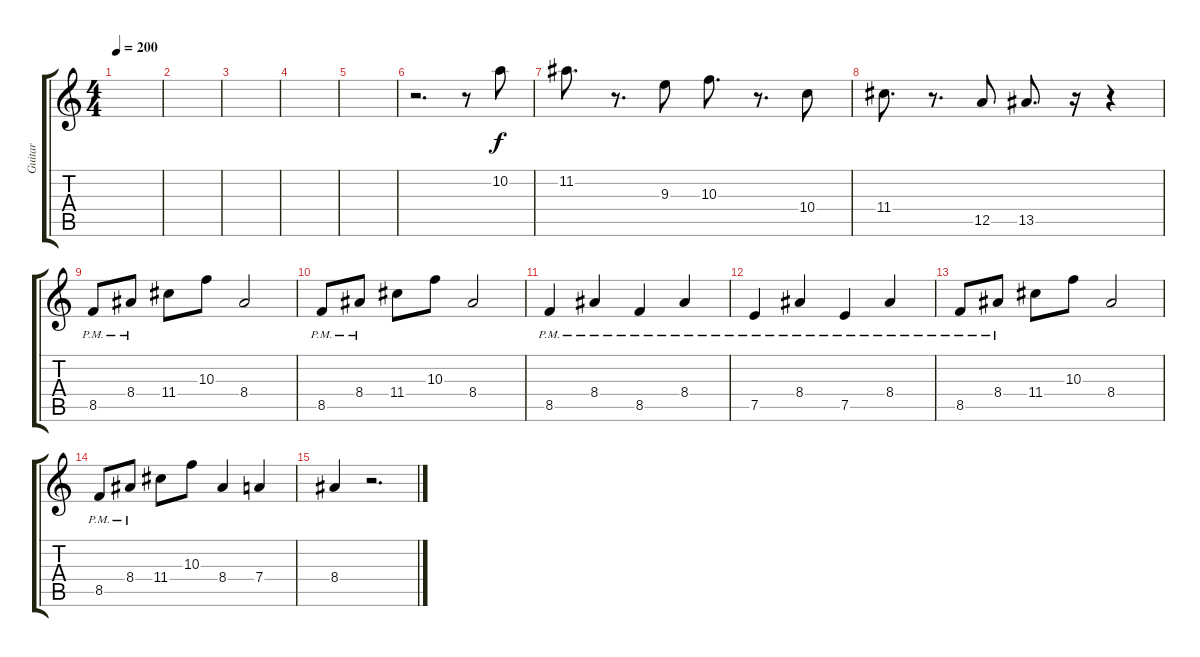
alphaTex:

\track ("Guitar" "Guitar") {instrument distortionguitar}
\staff {score tabs}
\tuning (E4 B3 G3 D3 A2 E2) {hide}
\ts (4 4)
\tempo 200
\clef g2
\ks c
|
|
|
|
|
r.2{d} r.8 10.2.8 |
11.2.8{d} r.8{d} 9.3.8 10.3.8{d} r.8{d} 10.4.8 |
11.4.8{d} r.8{d} 12.5.8 13.5.8{d} r.16 r.4 |
8.5{pm}.8 8.4{pm}.8 11.4.8 10.3.8 8.4.2 |
8.5{pm}.8 8.4{pm}.8 11.4.8 10.3.8 8.4.2 |
8.5{pm}.4 8.4{pm}.4 8.5{pm}.4 8.4{pm}.4 |
7.5{pm}.4 8.4{pm}.4 7.5{pm}.4 8.4{pm}.4 |
8.5{pm}.8 8.4{pm}.8 11.4.8 10.3.8 8.4.2 |
8.5{pm}.8 8.4{pm}.8 11.4.8 10.3.8 8.4.4 7.4.4 |
8.4.4 r.2{d}
